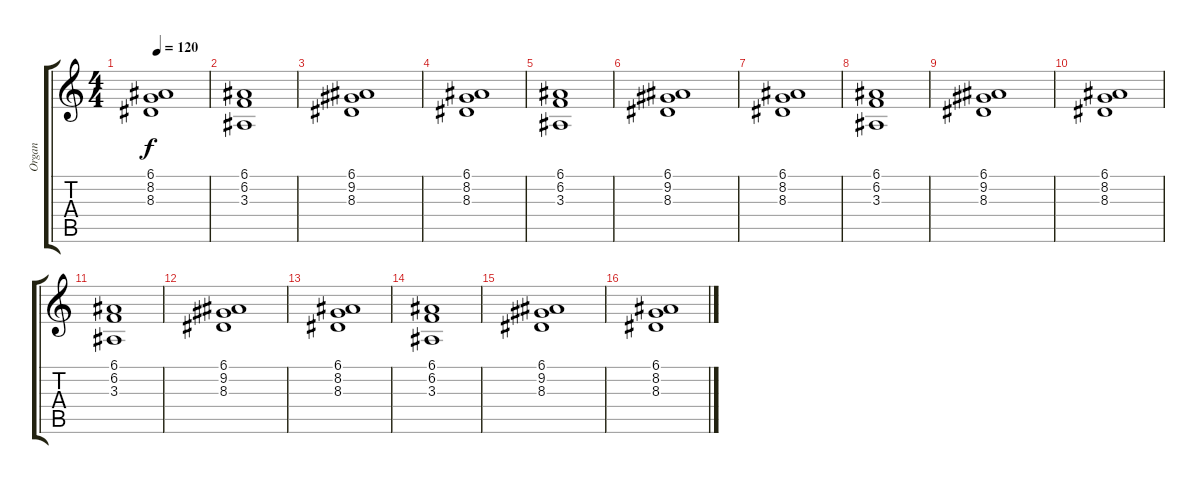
\track ("Organ" "Organ") {instrument drawbarorgan}
\staff {score tabs}
\tuning (E4 B3 G3 D3 A2 E2) {hide}
\ts (4 4)
\tempo 120
\clef g2
\ks c
(6.1 8.2 8.3).1{dy f} |
(6.1 6.2 3.3).1 |
(6.1 9.2 8.3).1 |
(6.1 8.2 8.3).1 |
(6.1 6.2 3.3).1 |
(6.1 9.2 8.3).1 |
(6.1 8.2 8.3).1 |
(6.1 6.2 3.3).1 |
(6.1 9.2 8.3).1 |
(6.1 8.2 8.3).1 |
(6.1 6.2 3.3).1 |
(6.1 9.2 8.3).1 |
(6.1 8.2 8.3).1 |
(6.1 6.2 3.3).1 |
(6.1 9.2 8.3).1 |
(6.1 8.2 8.3).1
